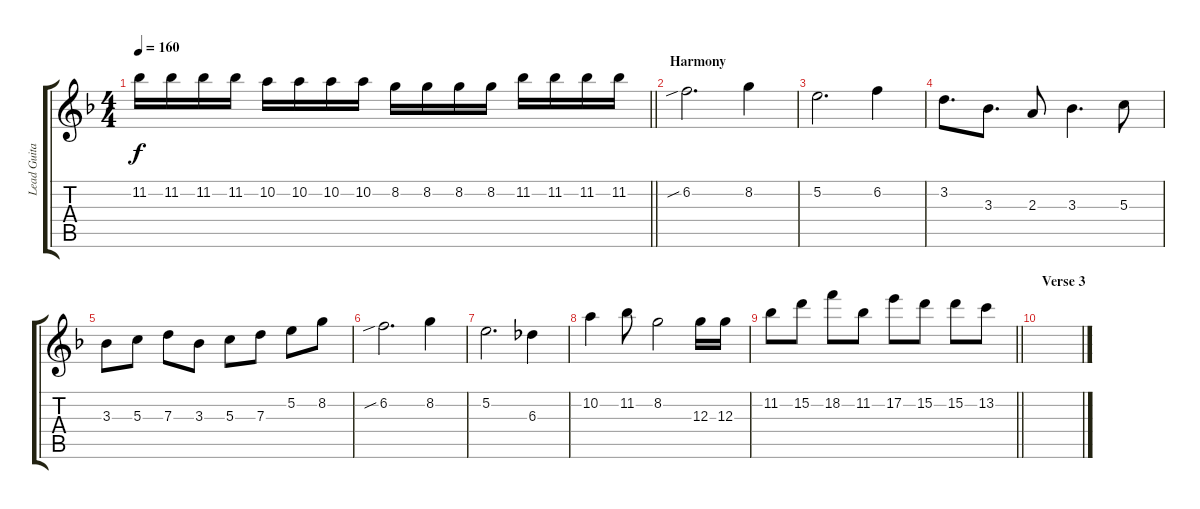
\track ("Lead Guitar (Gus + Bob)" "Lead Guita") {instrument distortionguitar}
\staff {score tabs}
\tuning (E4 B3 G3 D3 A2 D2) {hide}
\ts (4 4)
\tempo 160
\clef g2
\barLineRight lightlight
\ks dminor
11.2.16{dy f} 11.2.16 11.2.16 11.2.16 10.2.16 10.2.16 10.2.16 10.2.16 8.2.16 8.2.16 8.2.16 8.2.16 11.2.16 11.2.16 11.2.16 11.2.16 |
\section ("" "Harmony")
6.2{sib}.2{d} 8.2.4 |
5.2.2{d} 6.2.4 |
3.2.8{d} 3.3.8{d} 2.3.8 3.3.4{d} 5.3.8 |
3.3.8 5.3.8 7.3.8 3.3.8 5.3.8 7.3.8 5.2.8 8.2.8 |
6.2{sib}.2{d} 8.2.4 |
5.2.2{d} 6.3.4 |
10.2.4 11.2.8 8.2.2 12.3.16 12.3.16 |
\barLineRight lightlight
11.2.8 15.2.8 18.2.8 11.2.8 17.2.8 15.2.8 15.2.8 13.2.8 |
\section ("" "Verse 3")
